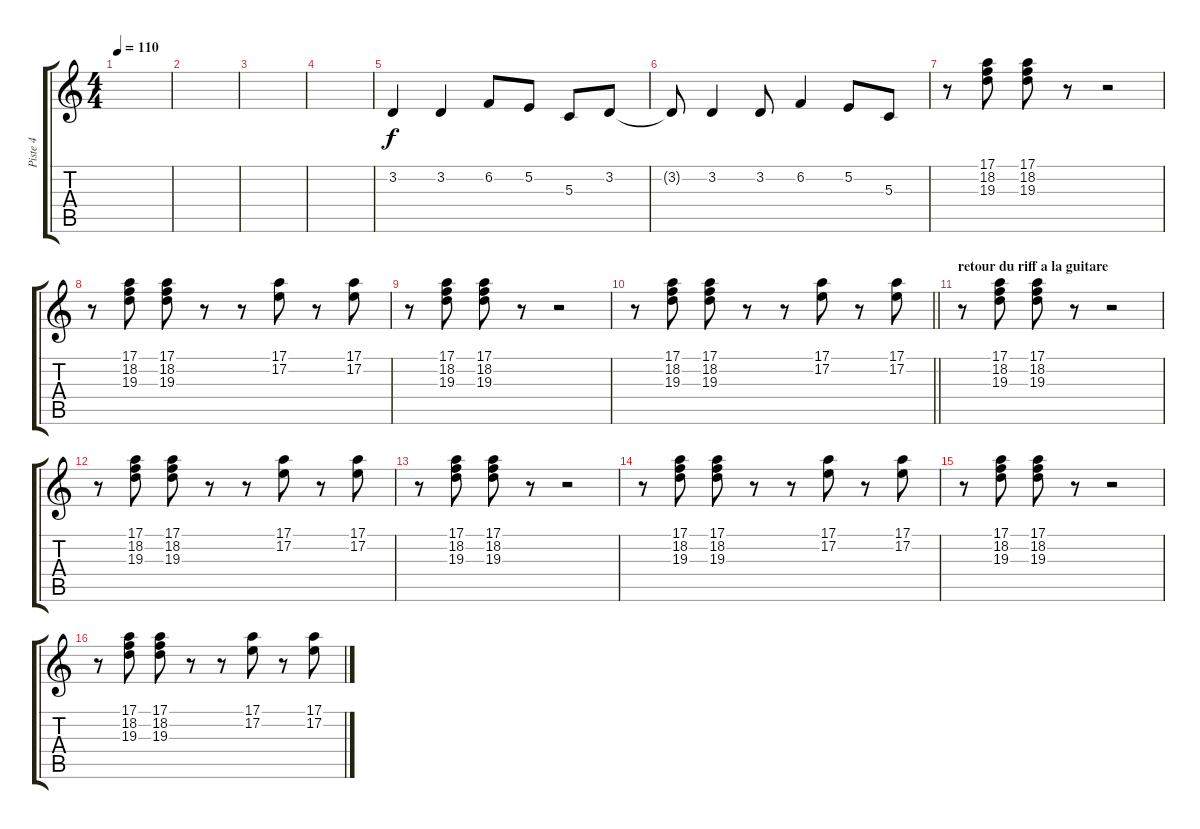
\track ("Piste 4" "Piste 4") {instrument drawbarorgan}
\staff {score tabs}
\tuning (E4 B3 G3 D3 A2 E2) {hide}
\ts (4 4)
\tempo 110
\clef g2
\ks c
|
|
|
|
3.2.4 3.2.4 6.2.8 5.2.8 5.3.8 3.2.8 |
3.2{t}.8 3.2.4 3.2.8 6.2.4 5.2.8 5.3.8 |
r.8 (17.1 18.2 19.3).8 (17.1 18.2 19.3).8 r.8 r.2 |
r.8 (17.1 18.2 19.3).8 (17.1 18.2 19.3).8 r.8 r.8 (17.1 17.2).8 r.8 (17.1 17.2).8 |
r.8 (17.1 18.2 19.3).8 (17.1 18.2 19.3).8 r.8 r.2 |
\barLineRight lightlight
r.8 (17.1 18.2 19.3).8 (17.1 18.2 19.3).8 r.8 r.8 (17.1 17.2).8 r.8 (17.1 17.2).8 |
\section ("" "retour du riff a la guitare")
r.8 (17.1 18.2 19.3).8 (17.1 18.2 19.3).8 r.8 r.2 |
r.8 (17.1 18.2 19.3).8 (17.1 18.2 19.3).8 r.8 r.8 (17.1 17.2).8 r.8 (17.1 17.2).8 |
r.8 (17.1 18.2 19.3).8 (17.1 18.2 19.3).8 r.8 r.2 |
r.8 (17.1 18.2 19.3).8 (17.1 18.2 19.3).8 r.8 r.8 (17.1 17.2).8 r.8 (17.1 17.2).8 |
r.8 (17.1 18.2 19.3).8 (17.1 18.2 19.3).8 r.8 r.2 |
r.8 (17.1 18.2 19.3).8 (17.1 18.2 19.3).8 r.8 r.8 (17.1 17.2).8 r.8 (17.1 17.2).8
